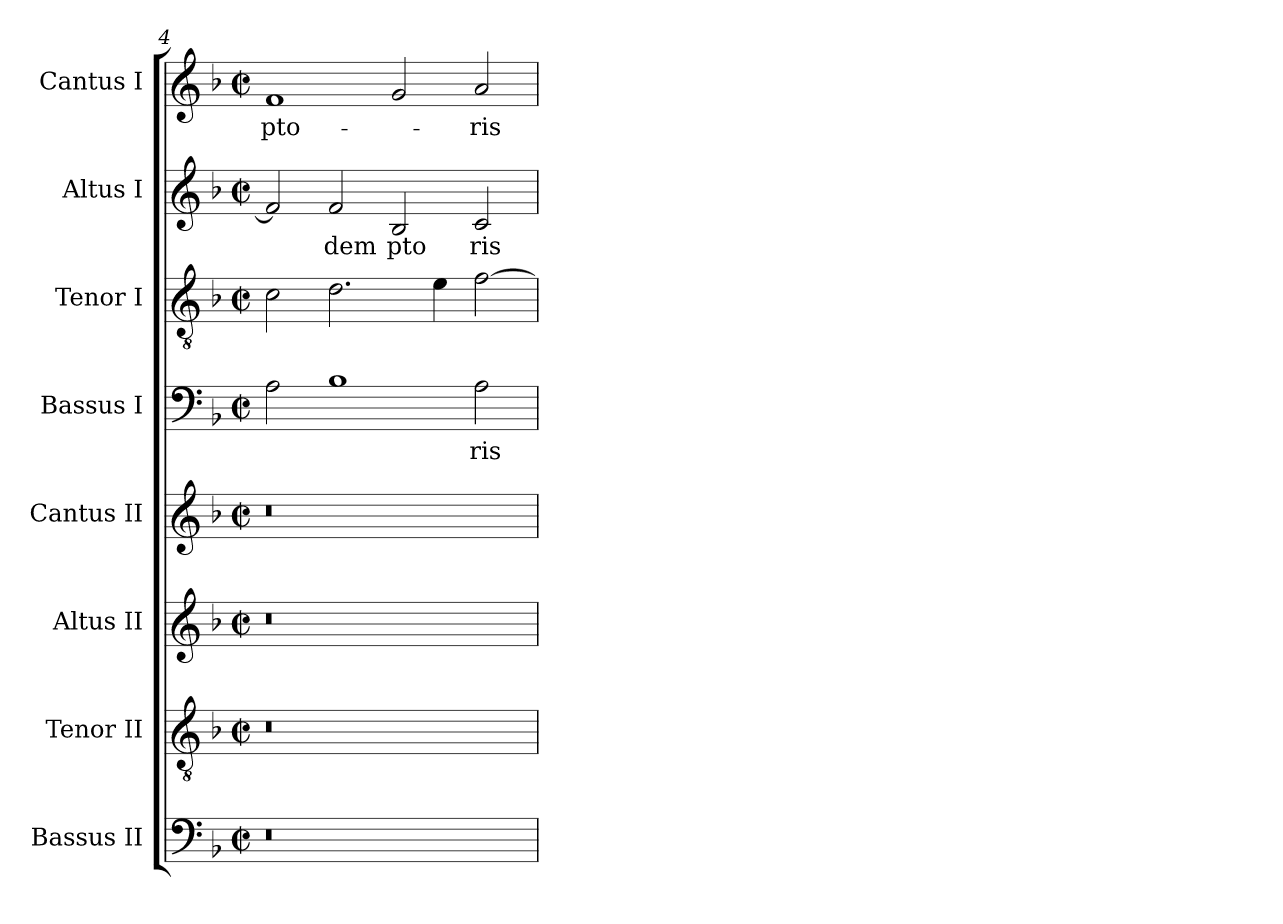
**kern	**kern	**kern	**kern	**kern	**text	**kern	**kern	**text	**kern	**text
*part8	*part7	*part6	*part5	*part4	*part4	*part3	*part2	*part2	*part1	*part1
*staff8	*staff7	*staff6	*staff5	*staff4	*staff4	*staff3	*staff2	*staff2	*staff1	*staff1
*I"Bassus II	*I"Tenor II	*I"Altus II	*I"Cantus II	*I"Bassus I	*	*I"Tenor I	*I"Altus I	*	*I"Cantus I	*
*clefF4	*clefGv2	*clefG2	*clefG2	*clefF4	*	*clefGv2	*clefG2	*	*clefG2	*
*k[b-]	*k[b-]	*k[b-]	*k[b-]	*k[b-]	*	*k[b-]	*k[b-]	*	*k[b-]	*
*F:	*F:	*F:	*F:	*F:	*	*F:	*F:	*	*F:	*
*M2/2	*M2/2	*M2/2	*M2/2	*M2/2	*	*M2/2	*M2/2	*	*M2/2	*
*met(c|)	*met(c|)	*met(c|)	*met(c|)	*met(c|)	*	*met(c|)	*met(c|)	*	*met(c|)	*
=4	=4	=4	=4	=4	=4	=4	=4	=4	=4	=4
!	!	!	!	!	!	!	!	!	!	!LO:LY:b:cj
0r	0r	0r	0r	2A\	.	2c\	2f/]	.	1f	-pto-
!	!	!	!	!	!	!	!	!LO:LY:b:cj	!	!
.	.	.	.	1B-	.	2.d\	2f/	dem	.	.
!	!	!	!	!	!	!	!	!LO:LY:b:cj	!	!
.	.	.	.	.	.	.	2B-/	pto	2g/	.
.	.	.	.	.	.	4e\	.	.	.	.
!	!	!	!	!	!LO:LY:b:cj	!	!	!LO:LY:b:cj	!	!LO:LY:b:cj
.	.	.	.	2A\	-ris	[>2f\	2c/	ris	2a/	-ris
=	=	=	=	=	=	=	=	=	=	=
*-	*-	*-	*-	*-	*-	*-	*-	*-	*-	*-
